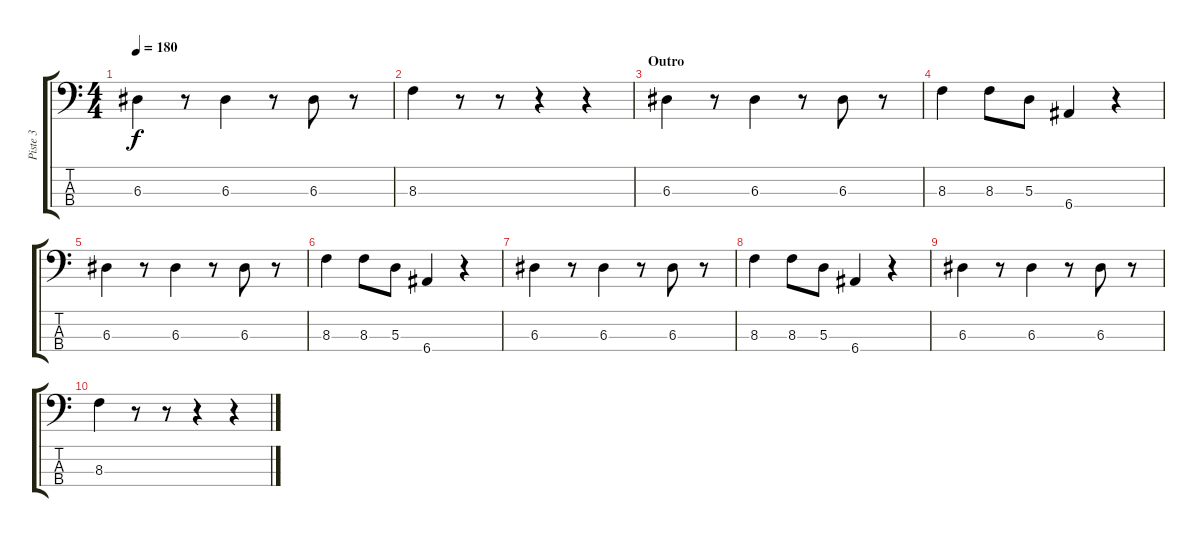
\track ("Piste 3" "Piste 3") {instrument electricbasspick}
\staff {score tabs}
\tuning (G2 D2 A1 E1) {hide}
\ts (4 4)
\tempo 180
\clef f4
\ks c
6.3.4{dy f} r.8 6.3.4 r.8 6.3.8 r.8 |
8.3.4 r.8 r.8 r.4 r.4 |
\section ("" "Outro")
6.3.4 r.8 6.3.4 r.8 6.3.8 r.8 |
8.3.4 8.3.8 5.3.8 6.4.4 r.4 |
6.3.4 r.8 6.3.4 r.8 6.3.8 r.8 |
8.3.4 8.3.8 5.3.8 6.4.4 r.4 |
6.3.4 r.8 6.3.4 r.8 6.3.8 r.8 |
8.3.4 8.3.8 5.3.8 6.4.4 r.4 |
6.3.4 r.8 6.3.4 r.8 6.3.8 r.8 |
8.3.4 r.8 r.8 r.4 r.4
